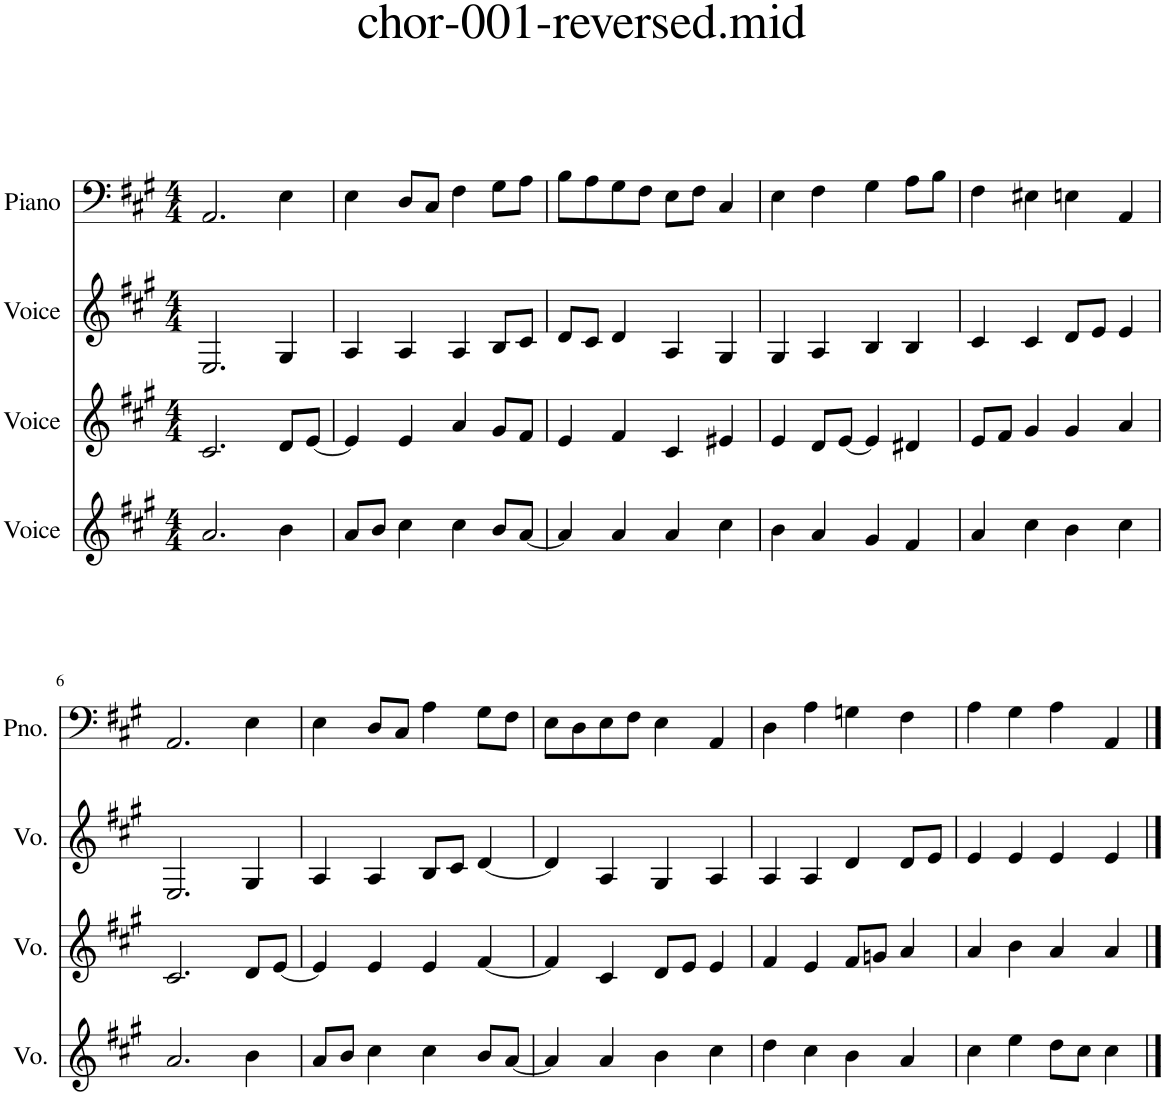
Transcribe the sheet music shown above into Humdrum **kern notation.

**kern	**kern	**kern	**kern
*part4	*part3	*part2	*part1
*staff4	*staff3	*staff2	*staff1
*I"Voice	*I"Voice	*I"Voice	*I"Piano
*I'Vo.	*I'Vo.	*I'Vo.	*I'Pno.
*clefG2	*clefG2	*clefG2	*clefF4
*k[f#c#g#]	*k[f#c#g#]	*k[f#c#g#]	*k[f#c#g#]
*M4/4	*M4/4	*M4/4	*M4/4
=1	=1	=1	=1
2.a/	2.c#/	2.E/	2.AA/
4b\	8d/L	4G#/	4E\
.	[8e/J	.	.
=2	=2	=2	=2
8a/L	4e/]	4A/	4E\
8b/J	.	.	.
4cc#\	4e/	4A/	8D/L
.	.	.	8C#/J
4cc#\	4a/	4A/	4F#\
8b/L	8g#/L	8B/L	8G#\L
[8a/J	8f#/J	8c#/J	8A\J
=3	=3	=3	=3
4a/]	4e/	8d/L	8B\L
.	.	8c#/J	8A\
4a/	4f#/	4d/	8G#\
.	.	.	8F#\J
4a/	4c#/	4A/	8E\L
.	.	.	8F#\J
4cc#\	4e#X/	4G#/	4C#/
=4	=4	=4	=4
4b\	4e/	4G#/	4E\
4a/	8d/L	4A/	4F#\
.	[8e/J	.	.
4g#/	4e/]	4B/	4G#\
4f#/	4d#X/	4B/	8A\L
.	.	.	8B\J
=5	=5	=5	=5
4a/	8e/L	4c#/	4F#\
.	8f#/J	.	.
4cc#\	4g#/	4c#/	4E#X\
4b\	4g#/	8d/L	4En\
.	.	8e/J	.
4cc#\	4a/	4e/	4AA/
!!LO:LB:g=z
=6	=6	=6	=6
2.a/	2.c#/	2.E/	2.AA/
4b\	8d/L	4G#/	4E\
.	[8e/J	.	.
=7	=7	=7	=7
8a/L	4e/]	4A/	4E\
8b/J	.	.	.
4cc#\	4e/	4A/	8D/L
.	.	.	8C#/J
4cc#\	4e/	8B/L	4A\
.	.	8c#/J	.
8b/L	[4f#/	[4d/	8G#\L
[8a/J	.	.	8F#\J
=8	=8	=8	=8
4a/]	4f#/]	4d/]	8E\L
.	.	.	8D\
4a/	4c#/	4A/	8E\
.	.	.	8F#\J
4b\	8d/L	4G#/	4E\
.	8e/J	.	.
4cc#\	4e/	4A/	4AA/
=9	=9	=9	=9
4dd\	4f#/	4A/	4D\
4cc#\	4e/	4A/	4A\
4b\	8f#/L	4d/	4Gn\
.	8gn/J	.	.
4a/	4a/	8d/L	4F#\
.	.	8e/J	.
=10	=10	=10	=10
4cc#\	4a/	4e/	4A\
4ee\	4b\	4e/	4G#\
8dd\L	4a/	4e/	4A\
8cc#\J	.	.	.
4cc#\	4a/	4e/	4AA/
==	==	==	==
*-	*-	*-	*-
